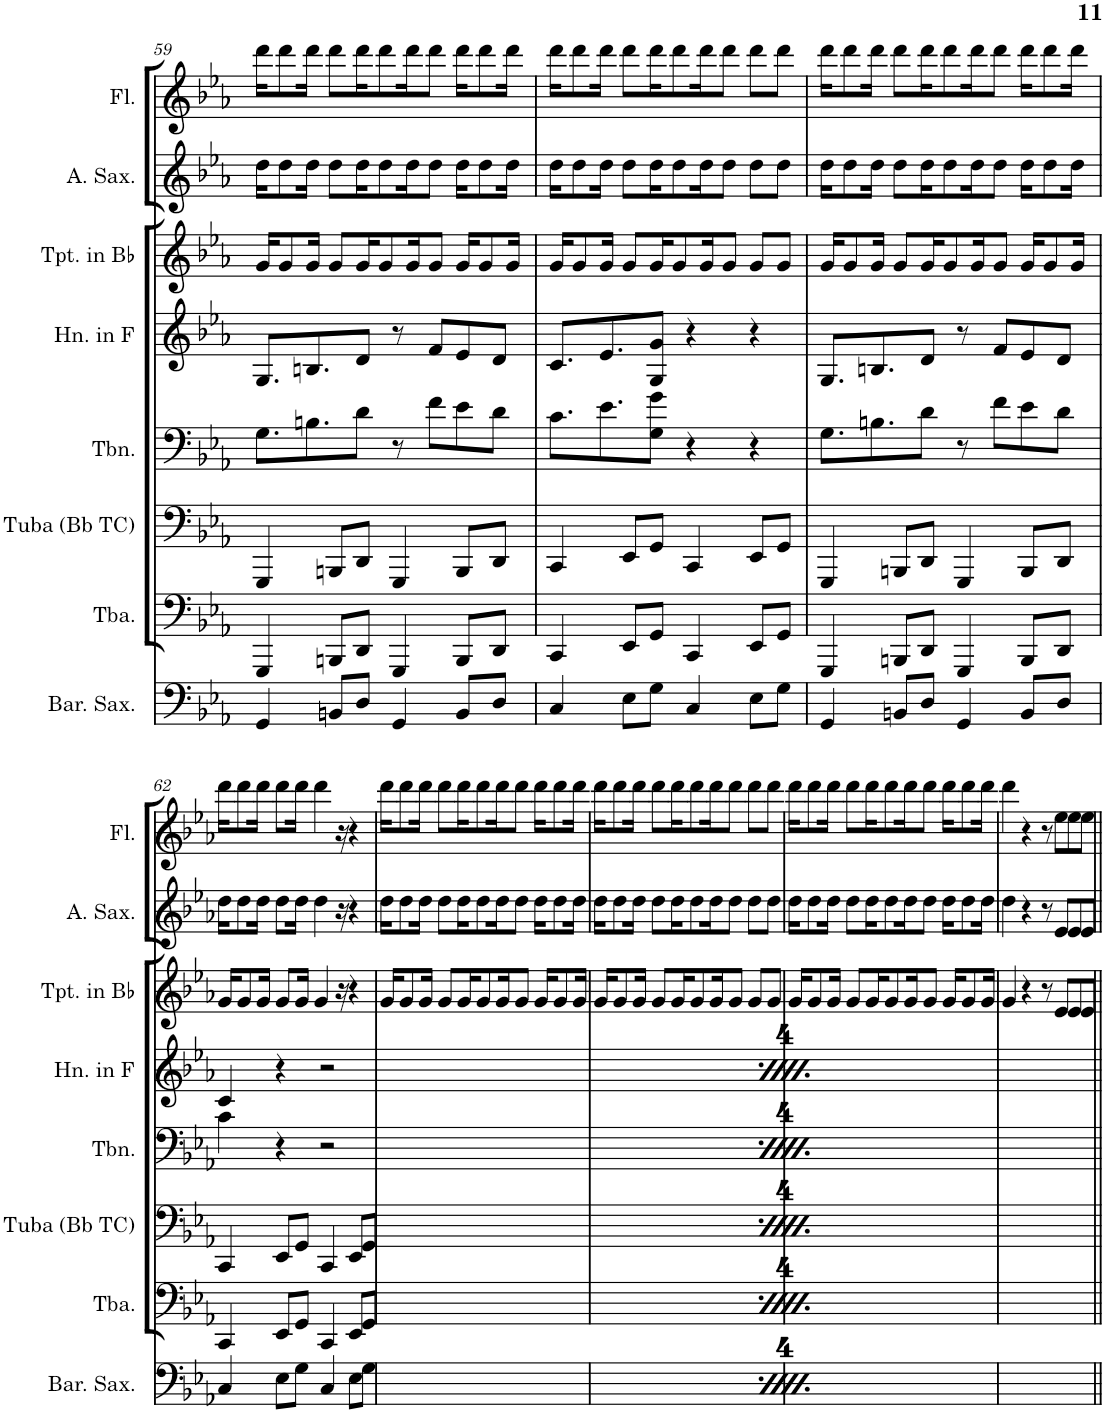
**kern	**kern	**kern	**kern	**kern	**kern	**kern	**kern
*part8	*part7	*part6	*part5	*part4	*part3	*part2	*part1
*staff8	*staff7	*staff6	*staff5	*staff4	*staff3	*staff2	*staff1
*I"Baritone Saxophone	*I"Tuba	*I"Tuba (Bb treble)	*I"Trombone	*I"Horn in F	*I"Trumpet in Bb	*I"Alto Saxophone	*I"Flute
*I'Bar. Sax.	*I'Tba.	*	*I'Tbn.	*I'Hn. in F	*I'Tpt. in Bb	*I'A. Sax.	*I'Fl.
!!LO:PB:g=z
*clefF4	*clefF4	*clefF4	*clefF4	*clefG2	*clefG2	*clefG2	*clefG2
*Trd12c21	*	*	*	*Trd4c7	*Trd1c2	*Trd5c9	*
*k[b-e-a-]	*k[b-e-a-]	*k[b-e-a-]	*k[b-e-a-]	*k[b-e-a-]	*k[b-e-a-]	*k[b-e-a-]	*k[b-e-a-]
*M4/4	*M4/4	*M4/4	*M4/4	*M4/4	*M4/4	*M4/4	*M4/4
=59	=59	=59	=59	=59	=59	=59	=59
4GG/	4GGG/	4GGG/	8.G\L	8.G/L	16g/KL	16dd\KL	16ddd\KL
.	.	.	.	.	8g/	8dd\	8ddd\
.	.	.	8.Bn\	8.Bn/	16g/Jk	16dd\Jk	16ddd\Jk
8BBn/L	8BBBn/L	8BBBn/L	.	.	8g/L	8dd\L	8ddd\L
8D/J	8DD/J	8DD/J	8d\J	8d/J	16g/K	16dd\K	16ddd\K
.	.	.	.	.	8g/	8dd\	8ddd\
4GG/	4GGG/	4GGG/	8r	8r	.	.	.
.	.	.	.	.	16g/K	16dd\K	16ddd\K
.	.	.	8f\L	8f/L	8g/J	8dd\J	8ddd\J
8BB/L	8BBB/L	8BBB/L	8e-\	8e-/	16g/KL	16dd\KL	16ddd\KL
.	.	.	.	.	8g/	8dd\	8ddd\
8D/J	8DD/J	8DD/J	8d\J	8d/J	.	.	.
.	.	.	.	.	16g/Jk	16dd\Jk	16ddd\Jk
=60	=60	=60	=60	=60	=60	=60	=60
4C/	4CC/	4CC/	8.c\L	8.c/L	16g/KL	16dd\KL	16ddd\KL
.	.	.	.	.	8g/	8dd\	8ddd\
.	.	.	8.e-\	8.e-/	16g/Jk	16dd\Jk	16ddd\Jk
8E-\L	8EE-/L	8EE-/L	.	.	8g/L	8dd\L	8ddd\L
8G\J	8GG/J	8GG/J	8G\ 8g\J	8G/ 8g/J	16g/K	16dd\K	16ddd\K
.	.	.	.	.	8g/	8dd\	8ddd\
4C/	4CC/	4CC/	4r	4r	.	.	.
.	.	.	.	.	16g/K	16dd\K	16ddd\K
.	.	.	.	.	8g/J	8dd\J	8ddd\J
8E-\L	8EE-/L	8EE-/L	4r	4r	8g/L	8dd\L	8ddd\L
8G\J	8GG/J	8GG/J	.	.	8g/J	8dd\J	8ddd\J
=61	=61	=61	=61	=61	=61	=61	=61
4GG/	4GGG/	4GGG/	8.G\L	8.G/L	16g/KL	16dd\KL	16ddd\KL
.	.	.	.	.	8g/	8dd\	8ddd\
.	.	.	8.Bn\	8.Bn/	16g/Jk	16dd\Jk	16ddd\Jk
8BBn/L	8BBBn/L	8BBBn/L	.	.	8g/L	8dd\L	8ddd\L
8D/J	8DD/J	8DD/J	8d\J	8d/J	16g/K	16dd\K	16ddd\K
.	.	.	.	.	8g/	8dd\	8ddd\
4GG/	4GGG/	4GGG/	8r	8r	.	.	.
.	.	.	.	.	16g/K	16dd\K	16ddd\K
.	.	.	8f\L	8f/L	8g/J	8dd\J	8ddd\J
8BB/L	8BBB/L	8BBB/L	8e-\	8e-/	16g/KL	16dd\KL	16ddd\KL
.	.	.	.	.	8g/	8dd\	8ddd\
8D/J	8DD/J	8DD/J	8d\J	8d/J	.	.	.
.	.	.	.	.	16g/Jk	16dd\Jk	16ddd\Jk
!!LO:LB:g=z
=62	=62	=62	=62	=62	=62	=62	=62
4C/	4CC/	4CC/	4c\	4c/	16g/KL	16dd\KL	16ddd\KL
.	.	.	.	.	8g/	8dd\	8ddd\
.	.	.	.	.	16g/Jk	16dd\Jk	16ddd\Jk
8E-\L	8EE-/L	8EE-/L	4r	4r	8g/L	8dd\L	8ddd\L
8G\J	8GG/J	8GG/J	.	.	16g/Jk	16dd\Jk	16ddd\Jk
.	.	.	.	.	4g/	4dd\	4ddd\
4C/	4CC/	4CC/	2r	2r	.	.	.
.	.	.	.	.	16r	16r	16r
8E-\L	8EE-/L	8EE-/L	.	.	4r	4r	4r
8G\J	8GG/J	8GG/J	.	.	.	.	.
=63	=63	=63	=63	=63	=63	=63	=63
4GG/	4GGG/	4GGG/	8.G\L	8.G/L	16g/KL	16dd\KL	16ddd\KL
.	.	.	.	.	8g/	8dd\	8ddd\
.	.	.	8.Bn\	8.Bn/	16g/Jk	16dd\Jk	16ddd\Jk
8BBn/L	8BBBn/L	8BBBn/L	.	.	8g/L	8dd\L	8ddd\L
8D/J	8DD/J	8DD/J	8d\J	8d/J	16g/K	16dd\K	16ddd\K
.	.	.	.	.	8g/	8dd\	8ddd\
4GG/	4GGG/	4GGG/	8r	8r	.	.	.
.	.	.	.	.	16g/K	16dd\K	16ddd\K
.	.	.	8f\L	8f/L	8g/J	8dd\J	8ddd\J
8BB/L	8BBB/L	8BBB/L	8e-\	8e-/	16g/KL	16dd\KL	16ddd\KL
.	.	.	.	.	8g/	8dd\	8ddd\
8D/J	8DD/J	8DD/J	8d\J	8d/J	.	.	.
.	.	.	.	.	16g/Jk	16dd\Jk	16ddd\Jk
=64	=64	=64	=64	=64	=64	=64	=64
4C/	4CC/	4CC/	8.c\L	8.c/L	16g/KL	16dd\KL	16ddd\KL
.	.	.	.	.	8g/	8dd\	8ddd\
.	.	.	8.e-\	8.e-/	16g/Jk	16dd\Jk	16ddd\Jk
8E-\L	8EE-/L	8EE-/L	.	.	8g/L	8dd\L	8ddd\L
8G\J	8GG/J	8GG/J	8G\ 8g\J	8G/ 8g/J	16g/K	16dd\K	16ddd\K
.	.	.	.	.	8g/	8dd\	8ddd\
4C/	4CC/	4CC/	4r	4r	.	.	.
.	.	.	.	.	16g/K	16dd\K	16ddd\K
.	.	.	.	.	8g/J	8dd\J	8ddd\J
8E-\L	8EE-/L	8EE-/L	4r	4r	8g/L	8dd\L	8ddd\L
8G\J	8GG/J	8GG/J	.	.	8g/J	8dd\J	8ddd\J
=65	=65	=65	=65	=65	=65	=65	=65
4GG/	4GGG/	4GGG/	8.G\L	8.G/L	16g/KL	16dd\KL	16ddd\KL
.	.	.	.	.	8g/	8dd\	8ddd\
.	.	.	8.Bn\	8.Bn/	16g/Jk	16dd\Jk	16ddd\Jk
8BBn/L	8BBBn/L	8BBBn/L	.	.	8g/L	8dd\L	8ddd\L
8D/J	8DD/J	8DD/J	8d\J	8d/J	16g/K	16dd\K	16ddd\K
.	.	.	.	.	8g/	8dd\	8ddd\
4GG/	4GGG/	4GGG/	8r	8r	.	.	.
.	.	.	.	.	16g/K	16dd\K	16ddd\K
.	.	.	8f\L	8f/L	8g/J	8dd\J	8ddd\J
8BB/L	8BBB/L	8BBB/L	8e-\	8e-/	16g/KL	16dd\KL	16ddd\KL
.	.	.	.	.	8g/	8dd\	8ddd\
8D/J	8DD/J	8DD/J	8d\J	8d/J	.	.	.
.	.	.	.	.	16g/Jk	16dd\Jk	16ddd\Jk
=66	=66	=66	=66	=66	=66	=66	=66
4C/	4CC/	4CC/	4c\	4c/	4g/	4dd\	4ddd\
8E-\L	8EE-/L	8EE-/L	4r	4r	4r	4r	4r
8G\J	8GG/J	8GG/J	.	.	.	.	.
4C/	4CC/	4CC/	2r	2r	8r	8r	8r
.	.	.	.	.	8e-/L	8e-/L	8ee-\L
8E-\L	8EE-/L	8EE-/L	.	.	8e-/	8e-/	8ee-\
8G\J	8GG/J	8GG/J	.	.	8e-/J	8e-/J	8ee-\J
=||	=||	=||	=||	=||	=||	=||	=||
*-	*-	*-	*-	*-	*-	*-	*-
